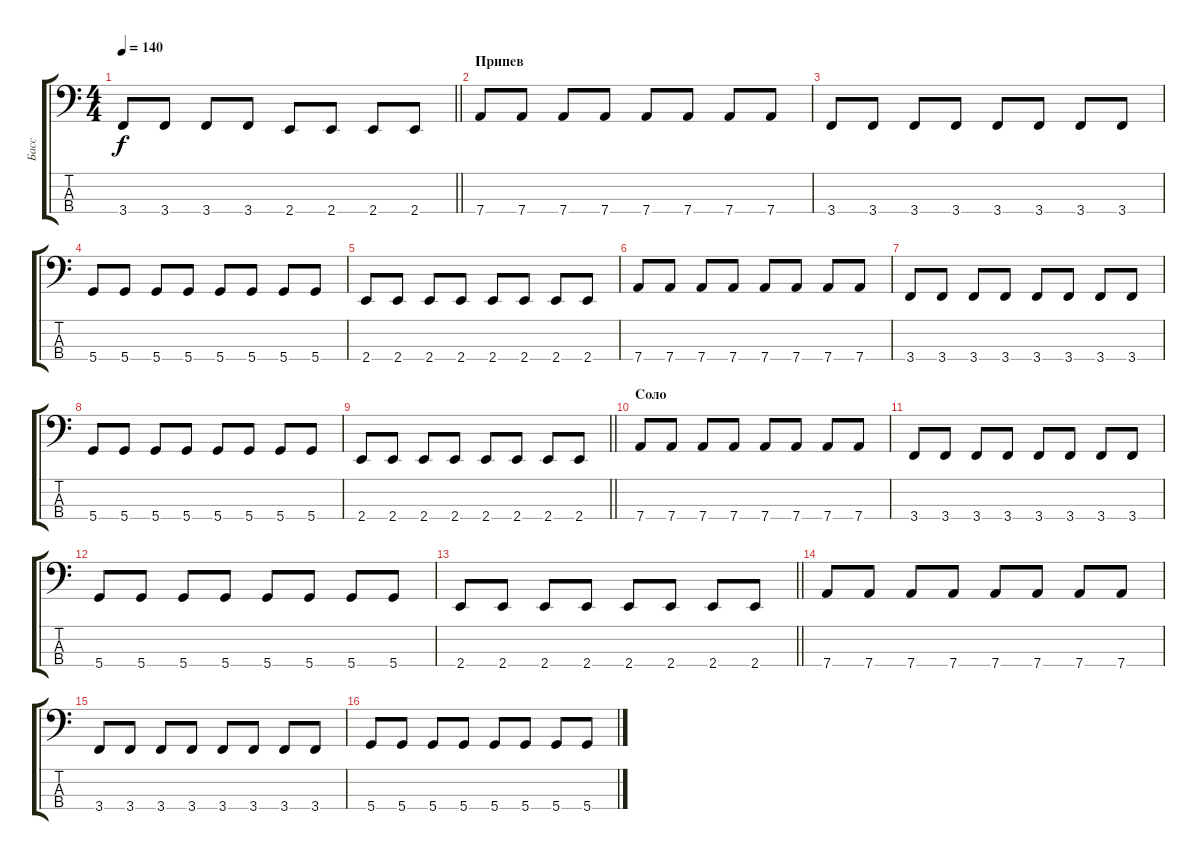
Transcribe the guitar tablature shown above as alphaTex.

\track ("Басс" "Басс") {instrument electricbassfinger}
\staff {score tabs}
\tuning (G2 D2 A1 D1) {hide}
\ts (4 4)
\tempo 140
\clef f4
\barLineRight lightlight
\ks c
3.4.8{dy f} 3.4.8 3.4.8 3.4.8 2.4.8 2.4.8 2.4.8 2.4.8 |
\section ("" "Припев")
7.4.8 7.4.8 7.4.8 7.4.8 7.4.8 7.4.8 7.4.8 7.4.8 |
3.4.8 3.4.8 3.4.8 3.4.8 3.4.8 3.4.8 3.4.8 3.4.8 |
5.4.8 5.4.8 5.4.8 5.4.8 5.4.8 5.4.8 5.4.8 5.4.8 |
2.4.8 2.4.8 2.4.8 2.4.8 2.4.8 2.4.8 2.4.8 2.4.8 |
7.4.8 7.4.8 7.4.8 7.4.8 7.4.8 7.4.8 7.4.8 7.4.8 |
3.4.8 3.4.8 3.4.8 3.4.8 3.4.8 3.4.8 3.4.8 3.4.8 |
5.4.8 5.4.8 5.4.8 5.4.8 5.4.8 5.4.8 5.4.8 5.4.8 |
\barLineRight lightlight
2.4.8 2.4.8 2.4.8 2.4.8 2.4.8 2.4.8 2.4.8 2.4.8 |
\section ("" "Соло")
7.4.8 7.4.8 7.4.8 7.4.8 7.4.8 7.4.8 7.4.8 7.4.8 |
3.4.8 3.4.8 3.4.8 3.4.8 3.4.8 3.4.8 3.4.8 3.4.8 |
5.4.8 5.4.8 5.4.8 5.4.8 5.4.8 5.4.8 5.4.8 5.4.8 |
\barLineRight lightlight
2.4.8 2.4.8 2.4.8 2.4.8 2.4.8 2.4.8 2.4.8 2.4.8 |
7.4.8 7.4.8 7.4.8 7.4.8 7.4.8 7.4.8 7.4.8 7.4.8 |
3.4.8 3.4.8 3.4.8 3.4.8 3.4.8 3.4.8 3.4.8 3.4.8 |
5.4.8 5.4.8 5.4.8 5.4.8 5.4.8 5.4.8 5.4.8 5.4.8
